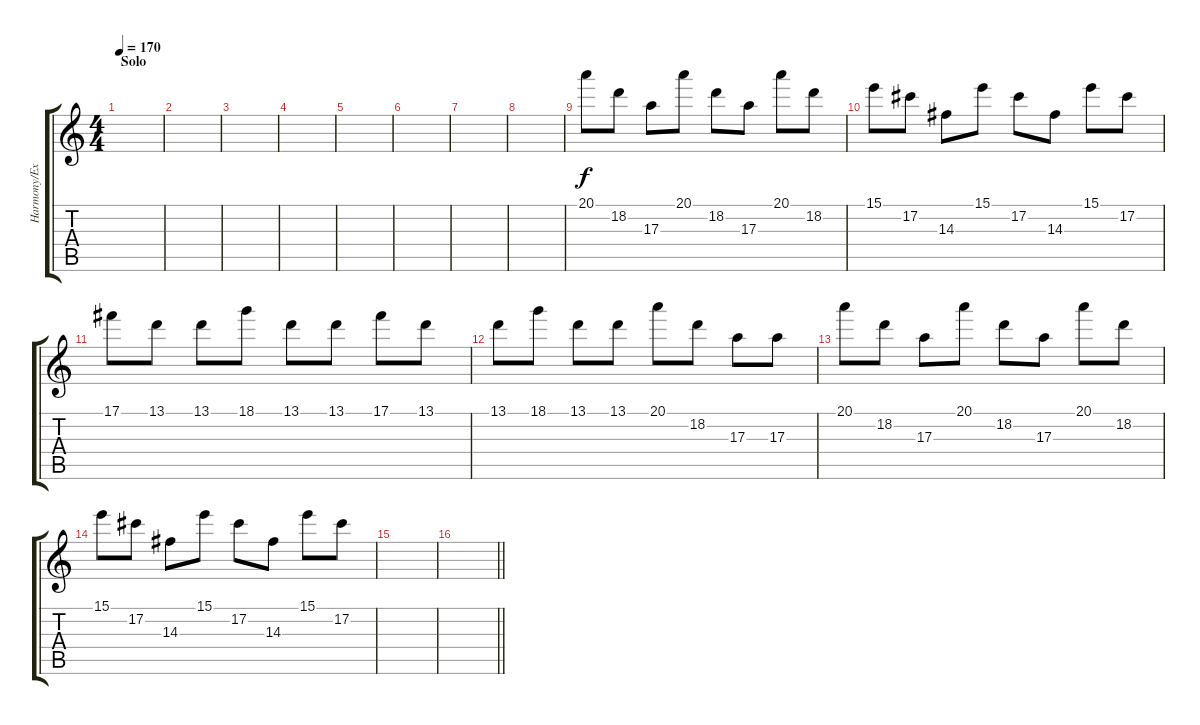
\track ("Harmony/Extra Guitar" "Harmony/Ex") {instrument distortionguitar}
\staff {score tabs}
\tuning (Db4 Ab3 E3 B2 Gb2 B1) {hide}
\ts (4 4)
\section ("" "Solo")
\tempo 170
\clef g2
\ks c
|
|
|
|
|
|
|
|
20.1.8{volume 13} 18.2.8 17.3.8 20.1.8 18.2.8 17.3.8 20.1.8 18.2.8 |
15.1.8 17.2.8 14.3.8 15.1.8 17.2.8 14.3.8 15.1.8 17.2.8 |
17.1.8 13.1.8 13.1.8 18.1.8 13.1.8 13.1.8 17.1.8 13.1.8 |
13.1.8 18.1.8 13.1.8 13.1.8 20.1.8 18.2.8 17.3.8 17.3.8 |
20.1.8 18.2.8 17.3.8 20.1.8 18.2.8 17.3.8 20.1.8 18.2.8 |
15.1.8 17.2.8 14.3.8 15.1.8 17.2.8 14.3.8 15.1.8 17.2.8 |
|
\barLineRight lightlight
